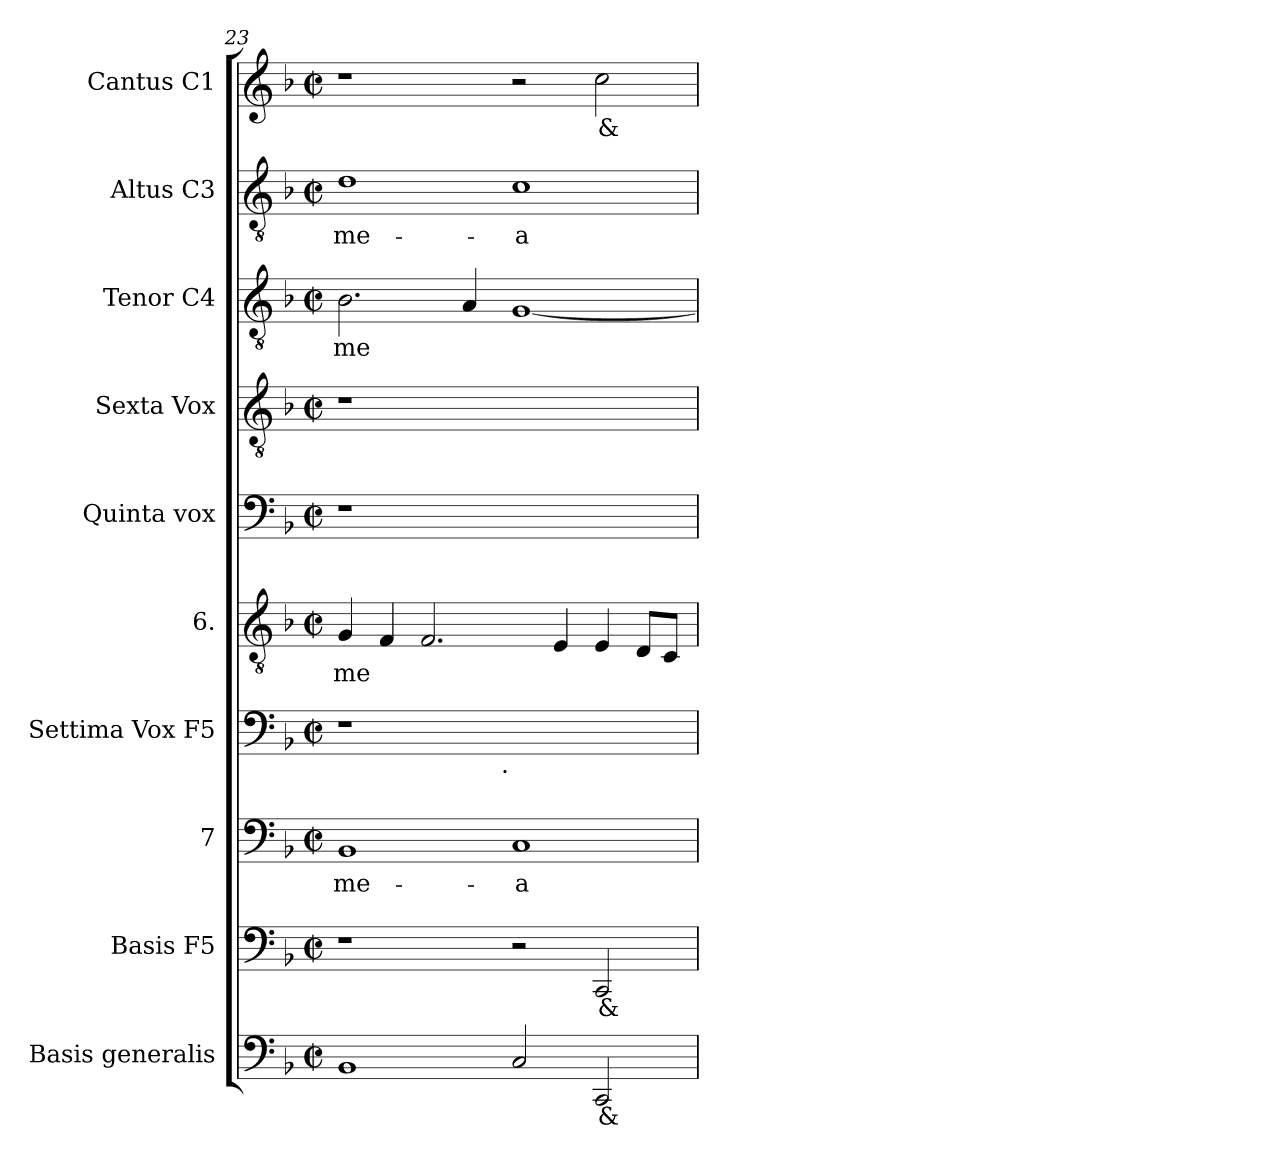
**kern	**text	**kern	**text	**kern	**text	**kern	**kern	**text	**kern	**kern	**kern	**text	**kern	**text	**kern	**text
*part10	*part10	*part9	*part9	*part8	*part8	*part7	*part6	*part6	*part5	*part4	*part3	*part3	*part2	*part2	*part1	*part1
*staff10	*staff10	*staff9	*staff9	*staff8	*staff8	*staff7	*staff6	*staff6	*staff5	*staff4	*staff3	*staff3	*staff2	*staff2	*staff1	*staff1
*I"Basis  generalis	*	*I"Basis  F5	*	*I"7	*	*I"Settima  Vox F5	*I"6.	*	*I"Quinta  vox	*I"Sexta  Vox	*I"Tenor  C4	*	*I"Altus  C3	*	*I"Cantus  C1	*
*	*	*I'B	*	*	*	*	*	*	*	*	*I'T	*	*I'A	*	*I'C	*
*clefF4	*	*clefF4	*	*clefF4	*	*clefF4	*clefGv2	*	*clefF4	*clefGv2	*clefGv2	*	*clefGv2	*	*clefG2	*
*k[b-]	*	*k[b-]	*	*k[b-]	*	*k[b-]	*k[b-]	*	*k[b-]	*k[b-]	*k[b-]	*	*k[b-]	*	*k[b-]	*
*F:	*	*F:	*	*F:	*	*F:	*F:	*	*F:	*F:	*F:	*	*F:	*	*F:	*
*M2/2	*	*M2/2	*	*M2/2	*	*M2/2	*M2/2	*	*M2/2	*M2/2	*M2/2	*	*M2/2	*	*M2/2	*
*met(c|)	*	*met(c|)	*	*met(c|)	*	*met(c|)	*met(c|)	*	*met(c|)	*met(c|)	*met(c|)	*	*met(c|)	*	*met(c|)	*
=23	=23	=23	=23	=23	=23	=23	=23	=23	=23	=23	=23	=23	=23	=23	=23	=23
!	!LO:LY:a:cj	!	!	!	!LO:LY:b:cj	!	!	!LO:LY:b:cj	!	!	!	!LO:LY:b:cj	!	!LO:LY:b:cj	!	!
*	*	*	*	*	*	*^	*	*	*	*	*	*	*	*	*	*
1BB-	.	1r	.	1BB-	me-	1r	2ryy	4G/	me-	1r	1r	2.B-\	me-	1d	me-	1r	.
!	!	!	!	!	!	!	!	!	!LO:LY:b:cj	!	!	!	!	!	!	!	!
.	.	.	.	.	.	.	.	4F/	--	.	.	.	.	.	.	.	.
!	!	!	!	!	!	!	!	!	!LO:LY:b:cj	!	!	!	!	!	!	!	!
.	.	.	.	.	.	.	4...ryy	2.F/	--	.	.	.	.	.	.	.	.
!	!	!	!	!	!	!	!	!	!	!	!	!	!LO:LY:b:cj	!	!	!	!
.	.	.	.	.	.	.	.	.	.	.	.	4A/	--	.	.	.	.
!	!	!	!	!	!	!	!LO:TX:b:t=.	!	!	!	!	!	!	!	!	!	!
.	.	.	.	.	.	.	1ryy	.	.	.	.	.	.	.	.	.	.
!	!LO:LY:a:cj	!	!	!	!LO:LY:b:cj	!	!	!	!	!	!	!	!LO:LY:b:cj	!	!LO:LY:b:cj	!	!
2C/	.	2r	.	1C	-a	1ryy	.	.	.	1ryy	1ryy	[<1G	--	1c	-a	2r	.
!	!	!	!	!	!	!	!	!	!LO:LY:b:cj	!	!	!	!	!	!	!	!
.	.	.	.	.	.	.	.	4E/	--	.	.	.	.	.	.	.	.
!	!LO:LY:a:cj	!	!LO:LY:b:cj	!	!	!	!	!	!LO:LY:b:cj	!	!	!	!	!	!	!	!LO:LY:b:cj
2CC/	&	2CC/	&	.	.	.	.	4E/	--	.	.	.	.	.	.	2cc\	&
!	!	!	!	!	!	!	!	!	!LO:LY:b:cj	!	!	!	!	!	!	!	!
.	.	.	.	.	.	.	.	8D/L	--	.	.	.	.	.	.	.	.
!	!	!	!	!	!	!	!	!	!LO:LY:b:cj	!	!	!	!	!	!	!	!
.	.	.	.	.	.	.	.	8C/J	--	.	.	.	.	.	.	.	.
.	.	.	.	.	.	.	32ryy	.	.	.	.	.	.	.	.	.	.
*	*	*	*	*	*	*v	*v	*	*	*	*	*	*	*	*	*	*
=	=	=	=	=	=	=	=	=	=	=	=	=	=	=	=	=
*-	*-	*-	*-	*-	*-	*-	*-	*-	*-	*-	*-	*-	*-	*-	*-	*-
